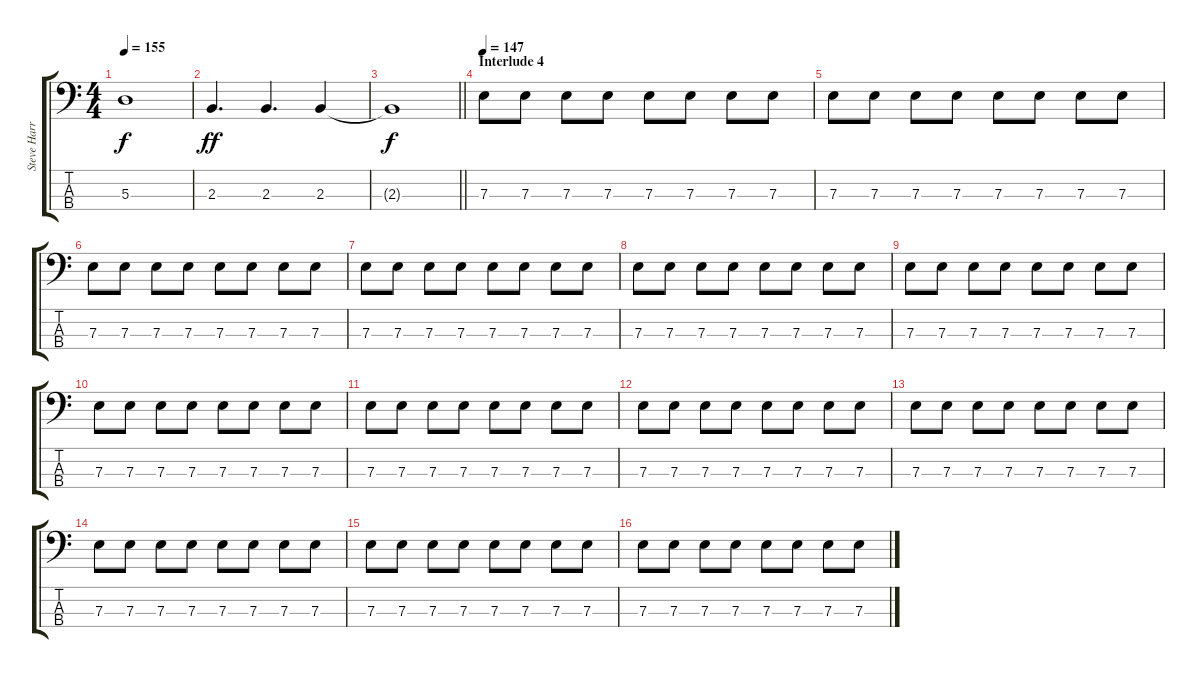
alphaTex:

\track ("Steve Harris" "Steve Harr") {instrument electricbassfinger}
\staff {score tabs}
\tuning (G2 D2 A1 E1) {hide}
\ts (4 4)
\tempo 155
\clef f4
\ks c
5.3{t}.1{dy f} |
2.3.4{d dy ff} 2.3.4{d} 2.3.4 |
\barLineRight lightlight
2.3{t}.1{dy f} |
\section ("" "Interlude 4")
\tempo 147
7.3.8{volume 10} 7.3.8 7.3.8 7.3.8 7.3.8 7.3.8 7.3.8 7.3.8 |
7.3.8 7.3.8 7.3.8 7.3.8 7.3.8 7.3.8 7.3.8 7.3.8 |
7.3.8 7.3.8 7.3.8 7.3.8 7.3.8 7.3.8 7.3.8 7.3.8 |
7.3.8 7.3.8 7.3.8 7.3.8 7.3.8 7.3.8 7.3.8 7.3.8 |
7.3.8 7.3.8 7.3.8 7.3.8 7.3.8 7.3.8 7.3.8 7.3.8 |
7.3.8 7.3.8 7.3.8 7.3.8 7.3.8 7.3.8 7.3.8 7.3.8 |
7.3.8 7.3.8 7.3.8 7.3.8 7.3.8 7.3.8 7.3.8 7.3.8 |
7.3.8 7.3.8 7.3.8 7.3.8 7.3.8 7.3.8 7.3.8 7.3.8 |
7.3.8 7.3.8 7.3.8 7.3.8 7.3.8 7.3.8 7.3.8 7.3.8 |
7.3.8 7.3.8 7.3.8 7.3.8 7.3.8 7.3.8 7.3.8 7.3.8 |
7.3.8 7.3.8 7.3.8 7.3.8 7.3.8 7.3.8 7.3.8 7.3.8 |
7.3.8 7.3.8 7.3.8 7.3.8 7.3.8 7.3.8 7.3.8 7.3.8 |
7.3.8 7.3.8 7.3.8 7.3.8 7.3.8 7.3.8 7.3.8 7.3.8
